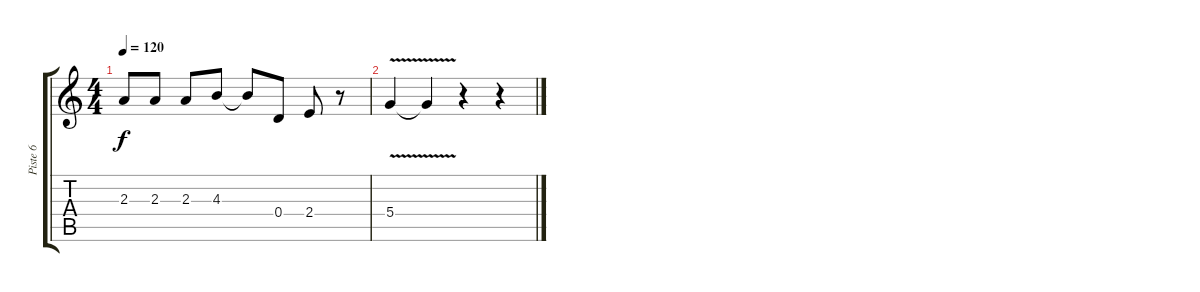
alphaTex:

\track ("Piste 6" "Piste 6") {instrument overdrivenguitar}
\staff {score tabs}
\tuning (E4 B3 G3 D3 A2 E2) {hide}
\ts (4 4)
\tempo 120
\clef g2
\ks c
2.3.8{dy f} 2.3.8 2.3.8 4.3.8 4.3{t}.8 0.4.8 2.4.8 r.8 |
5.4{v}.4 5.4{t}.4 r.4 r.4
